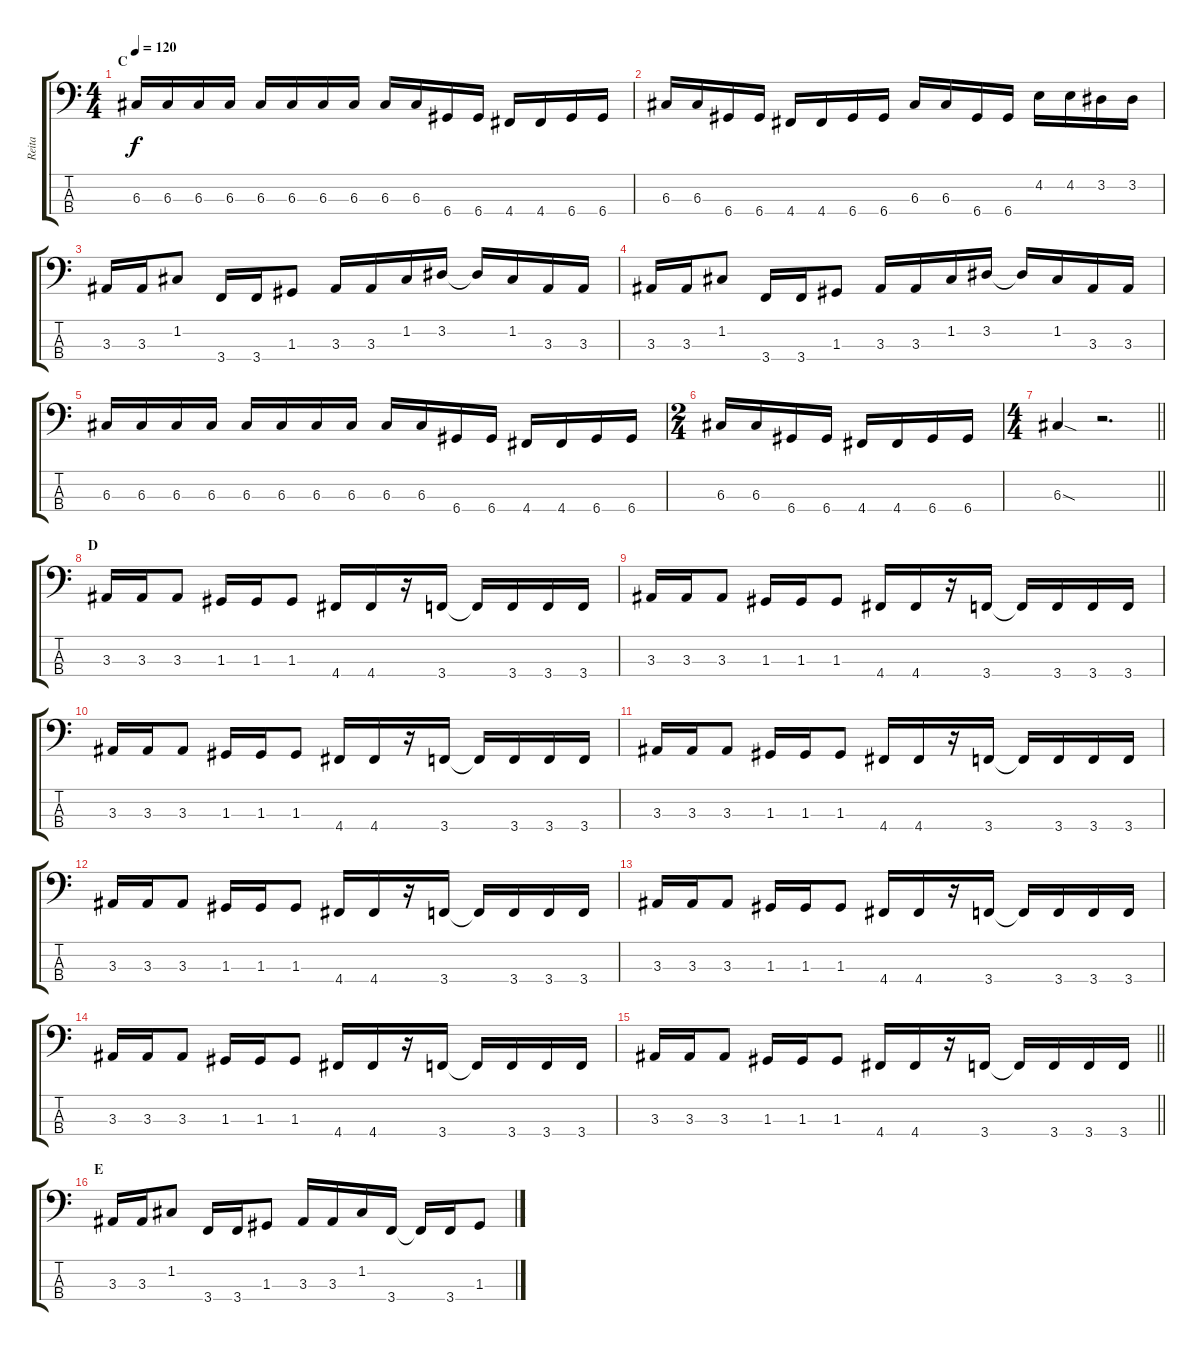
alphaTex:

\track ("Reita" "Reita") {instrument electricbasspick}
\staff {score tabs}
\tuning (F2 C2 G1 D1) {hide}
\ts (4 4)
\section ("" "C")
\tempo 120
\clef f4
\ks c
6.3.16{dy f} 6.3.16 6.3.16 6.3.16 6.3.16 6.3.16 6.3.16 6.3.16 6.3.16 6.3.16 6.4.16 6.4.16 4.4.16 4.4.16 6.4.16 6.4.16 |
6.3.16 6.3.16 6.4.16 6.4.16 4.4.16 4.4.16 6.4.16 6.4.16 6.3.16 6.3.16 6.4.16 6.4.16 4.2.16 4.2.16 3.2.16 3.2.16 |
3.3.16 3.3.16 1.2.8 3.4.16 3.4.16 1.3.8 3.3.16 3.3.16 1.2.16 3.2.16 3.2{t}.16 1.2.16 3.3.16 3.3.16 |
3.3.16 3.3.16 1.2.8 3.4.16 3.4.16 1.3.8 3.3.16 3.3.16 1.2.16 3.2.16 3.2{t}.16 1.2.16 3.3.16 3.3.16 |
6.3.16 6.3.16 6.3.16 6.3.16 6.3.16 6.3.16 6.3.16 6.3.16 6.3.16 6.3.16 6.4.16 6.4.16 4.4.16 4.4.16 6.4.16 6.4.16 |
\ts (2 4)
6.3.16 6.3.16 6.4.16 6.4.16 4.4.16 4.4.16 6.4.16 6.4.16 |
\ts (4 4)
\barLineRight lightlight
6.3{sod}.4 r.2{d} |
\section ("" "D")
3.3.16 3.3.16 3.3.8 1.3.16 1.3.16 1.3.8 4.4.16 4.4.16 r.16 3.4.16 3.4{t}.16 3.4.16 3.4.16 3.4.16 |
3.3.16 3.3.16 3.3.8 1.3.16 1.3.16 1.3.8 4.4.16 4.4.16 r.16 3.4.16 3.4{t}.16 3.4.16 3.4.16 3.4.16 |
3.3.16 3.3.16 3.3.8 1.3.16 1.3.16 1.3.8 4.4.16 4.4.16 r.16 3.4.16 3.4{t}.16 3.4.16 3.4.16 3.4.16 |
3.3.16 3.3.16 3.3.8 1.3.16 1.3.16 1.3.8 4.4.16 4.4.16 r.16 3.4.16 3.4{t}.16 3.4.16 3.4.16 3.4.16 |
3.3.16 3.3.16 3.3.8 1.3.16 1.3.16 1.3.8 4.4.16 4.4.16 r.16 3.4.16 3.4{t}.16 3.4.16 3.4.16 3.4.16 |
3.3.16 3.3.16 3.3.8 1.3.16 1.3.16 1.3.8 4.4.16 4.4.16 r.16 3.4.16 3.4{t}.16 3.4.16 3.4.16 3.4.16 |
3.3.16 3.3.16 3.3.8 1.3.16 1.3.16 1.3.8 4.4.16 4.4.16 r.16 3.4.16 3.4{t}.16 3.4.16 3.4.16 3.4.16 |
\barLineRight lightlight
3.3.16 3.3.16 3.3.8 1.3.16 1.3.16 1.3.8 4.4.16 4.4.16 r.16 3.4.16 3.4{t}.16 3.4.16 3.4.16 3.4.16 |
\section ("" "E")
3.3.16 3.3.16 1.2.8 3.4.16 3.4.16 1.3.8 3.3.16 3.3.16 1.2.16 3.4.16 3.4{t}.16 3.4.16 1.3.8
